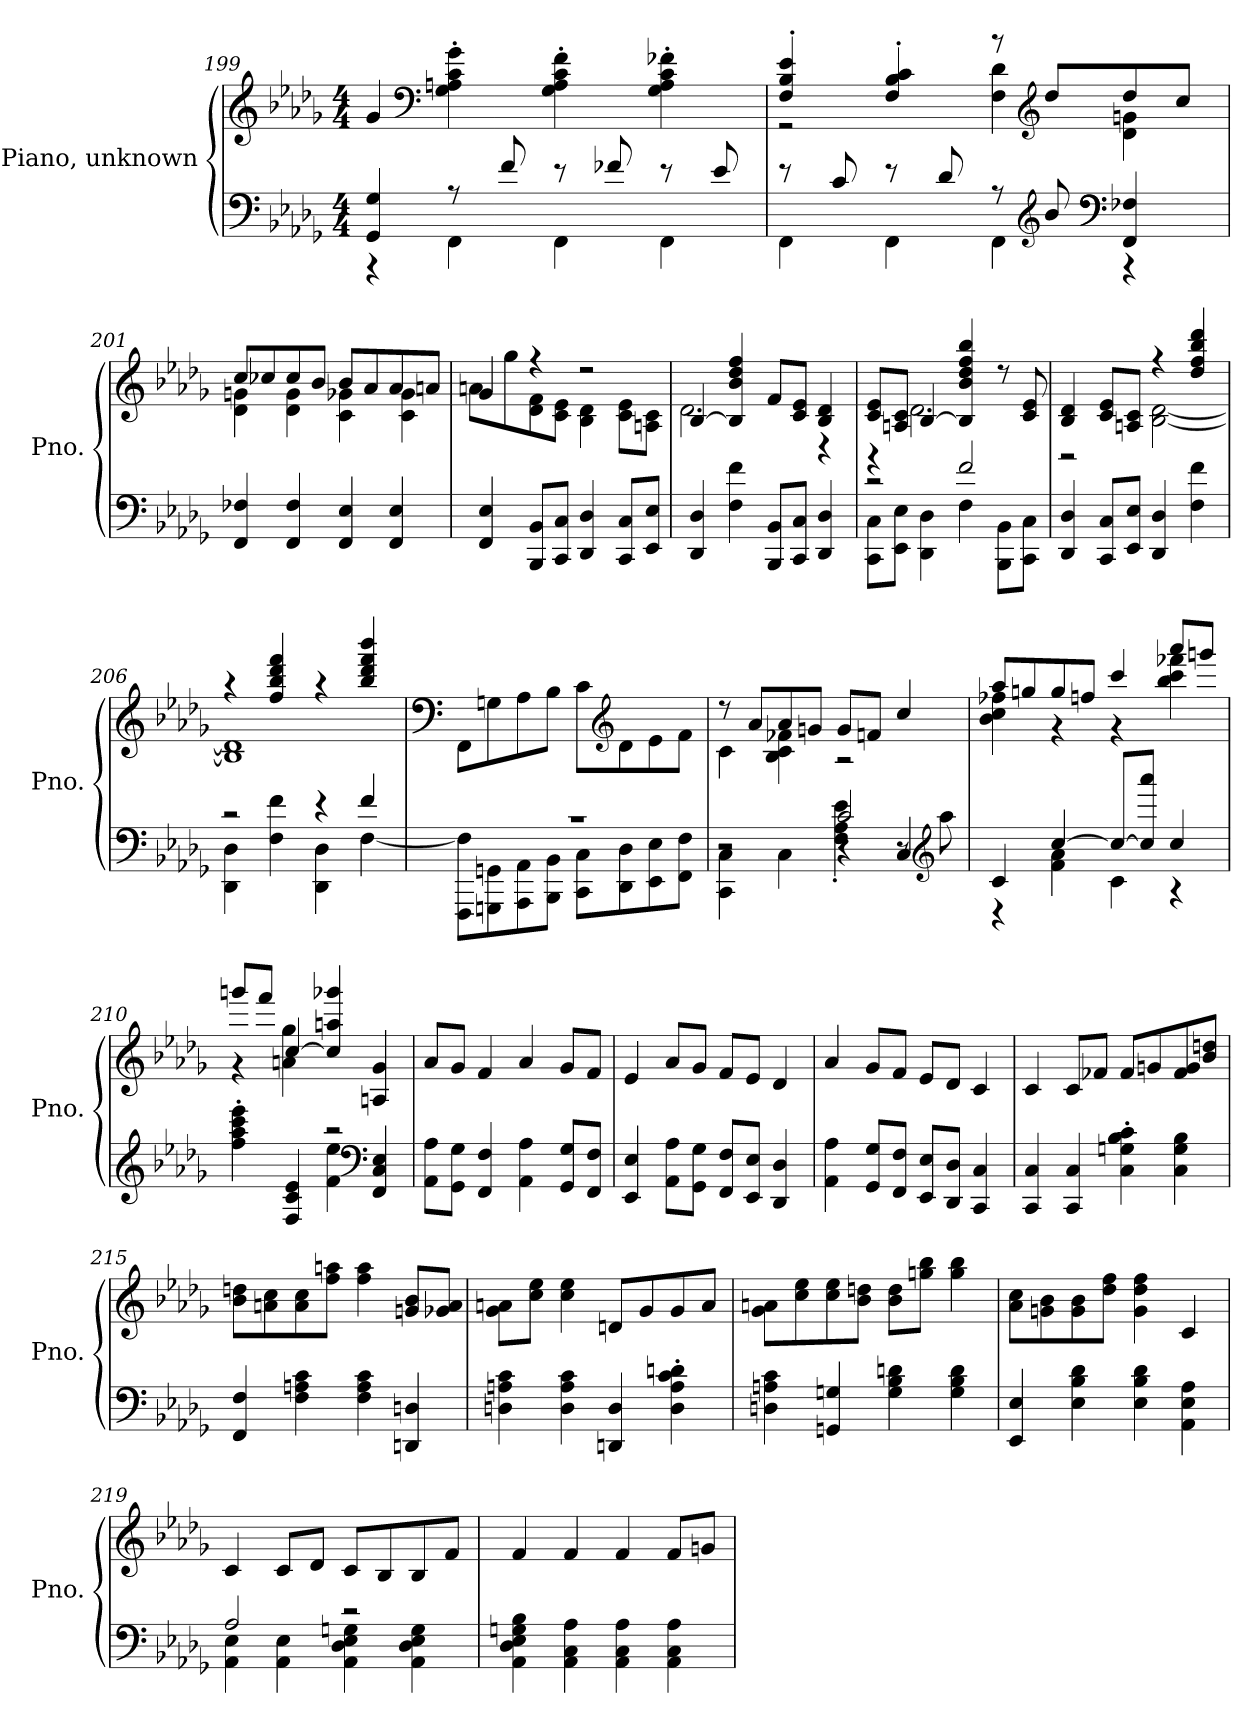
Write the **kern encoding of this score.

**kern	**kern
*part1	*part1
*staff2	*staff1
*I"Piano, unknown	*
*I'Pno.	*
*clefF4	*clefG2
*k[b-e-a-d-g-]	*k[b-e-a-d-g-]
*M4/4	*M4/4
=199	=199
*^	*
4GG-/ 4G-/	4r	4g-/
*	*	*clefF4
8r	4FF\	4G-\' 4An\' 4c\' 4g-\'
8f/	.	.
8r	4FF\	4G-\' 4A\' 4c\' 4f\'
8f-X/	.	.
8r	4FF\	4G-\' 4A\' 4c\' 4f-X\'
8e-/	.	.
!!LO:LB:g=z
=200	=200	=200
*	*	*^
8r	4FF\	4F/' 4B-/' 4e-/'	2r
8c/	.	.	.
8r	4FF\	4F/' 4B-/' 4c/'	.
8d-/	.	.	.
8r	4FF\	8r	4F\ 4d-\
*clefG2	*	*clefG2	*
8b-/	.	8dd-/L	.
*clefF4	*	*	*
4FF/ 4F-X/	4r	8dd-/	4d-\ 4gn\
.	.	8cc/J	.
*v	*v	*	*
=201	=201	=201
4FF/ 4F-X/	8cc/L	4d-\ 4gn\
.	8cc-X/	.
4FF/ 4F-/	8cc-/	4d-\ 4g\
.	8b-/J	.
4FF/ 4E-/	8b-/L	4c\ 4g-X\
.	8a-/	.
4FF/ 4E-/	8a-/	4c\ 4g-\
.	8an/J	.
=202	=202	=202
4FF/ 4E-/	4g-/	8an\L
.	.	8gg-\
8BBB-/ 8BB-/L	4r	8d-\ 8f\
8CC/ 8C/J	.	8c\ 8e-\J
4DD-/ 4D-/	2r	4B-\ 4d-\
8CC/ 8C/L	.	8c\ 8e-\L
8EE-/ 8E-/J	.	8An\ 8c\J
!!LO:LB:g=z	!!
=203	=203	=203
4DD-/ 4D-/	[4B-/	2.d-\
4F\ 4f\	4B-/] 4b-/ 4dd-/ 4ff/	.
8BBB-/ 8BB-/L	8f/L	.
8CC/ 8C/J	8c/ 8e-/J	.
4DD-/ 4D-/	4B-/ 4d-/	4r
=204	=204	=204
*^	*	*
2r	8CC\ 8C\L	8c/ 8e-/L	4r
.	8EE-\ 8E-\J	8An/ 8c/J	.
.	4DD-\ 4D-\	[4B-/	2.d-\
2f/	4F\	4B-/] 4b-/ 4dd-/ 4ff/ 4bb-/	.
.	8BBB-\ 8BB-\L	8r	.
.	8CC\ 8C\J	8c/ 8e-/	.
*v	*v	*	*
=205	=205	=205
4DD-/ 4D-/	4B-/ 4d-/	2r
8CC/ 8C/L	8c/ 8e-/L	.
8EE-/ 8E-/J	8An/ 8c/J	.
4DD-/ 4D-/	4r	[2B-\ [2d-\
4F\ 4f\	4dd-/ 4ff/ 4bb-/ 4ddd-/	.
=206	=206	=206
*^	*	*
2r	4DD-\ 4D-\	4r	1B-] 1d-]
.	4F\ 4f\	4ff/ 4bb-/ 4ddd-/ 4fff/	.
4r	4DD-\ 4D-\	4r	.
4f/	[4F\	4bb-/ 4ddd-/ 4fff/ 4bbb-/	.
*	*	*v	*v
!!LO:LB:g=z
=207	=207	=207
*	*	*clefF4
1r	8FFF\ 8F\]L	8FF\L
.	8GGGn\ 8GGn\	8Gn\
.	8AAA-\ 8AA-\	8A-\
.	8BBB-\ 8BB-\J	8B-\J
.	8CC\ 8C\L	8c\L
*	*	*clefG2
.	8DD-\ 8D-\	8d-\
.	8EE-\ 8E-\	8e-\
.	8FF\ 8F\J	8f\J
=208	=208	=208
*	*^	*^
2r	4CC\ 4C\	2r	8r	4c\
.	.	.	8a-/L	.
.	4C\	.	8a-/	4B-\ 4c\ 4f-X\
.	.	.	8gn/J	.
2c/	4F\' 4A-\' 4e-\'	4r	8g/L	2r
.	.	.	8fn/J	.
.	8r	4C/	4cc/	.
*clefG2	*	*	*	*
.	8aa-\	.	.	.
*	*v	*v	*	*
=209	=209	=209	=209
4c/	4r	8aa-/L	4b-\ 4cc\ 4ff-X\
.	.	8ggn/	.
[4cc/	4f\ 4a-\	8gg/	4r
.	.	8ffn/J	.
8cc/L_	4c\	4ccc/	4r
8cc/] 8aaa-/J	.	.	.
4cc/	4r	8aaa-/L	4bb-\ 4ccc\ 4fff-X\
.	.	8gggn/J	.
*v	*v	*	*
!!LO:LB:g=z	!!
=210	=210	=210
4ff\' 4aa-\' 4ccc\' 4eee-\'	8gggn/L	4r
.	8fff/J	.
4F/ 4c/ 4e-/	[4cc/	4an\ 4gg-\
4f\ 4ee-\	4cc/] 4aan/ 4ggg-X/	2r
*clefF4	*	*
4FF/ 4C/ 4E-/	4An/ 4g-/	.
*	*v	*v
=211	=211
8AA-\ 8A-\L	8a-/L
8GG-\ 8G-\J	8g-/J
4FF/ 4F/	4f/
4AA-\ 4A-\	4a-/
8GG-/ 8G-/L	8g-/L
8FF/ 8F/J	8f/J
=212	=212
4EE-/ 4E-/	4e-/
8AA-\ 8A-\L	8a-/L
8GG-\ 8G-\J	8g-/J
8FF/ 8F/L	8f/L
8EE-/ 8E-/J	8e-/J
4DD-/ 4D-/	4d-/
=213	=213
4AA-\ 4A-\	4a-/
8GG-/ 8G-/L	8g-/L
8FF/ 8F/J	8f/J
8EE-/ 8E-/L	8e-/L
8DD-/ 8D-/J	8d-/J
4CC/ 4C/	4c/
=214	=214
4CC/ 4C/	4c/
4CC/ 4C/	8c/L
.	8f-X/J
4C\' 4Gn\' 4B-\' 4c\'	8f-/L
.	8gn/
4C\ 4G\ 4B-\	8f-/ 8g/
.	8b-/ 8ddn/J
!!LO:PB:g=z
=215	=215
4FF/ 4F/	8b-\ 8ddn\L
.	8an\ 8cc\
4F\ 4An\ 4c\	8a\ 8cc\
.	8ff\ 8aan\J
4F\ 4A\ 4c\	4ff\ 4aa\
4DDn/ 4Dn/	8gn/ 8b-/L
.	8g-X/ 8a/J
=216	=216
4Dn\ 4An\ 4c\	8g-\ 8an\L
.	8cc\ 8ee-\J
4D\ 4A\ 4c\	4cc\ 4ee-\
4DDn/ 4D/	8dn/L
.	8g-/
4D\' 4A\' 4c\' 4dn\'	8g-/
.	8a/J
=217	=217
4Dn\ 4An\ 4c\	8g-\ 8an\L
.	8cc\ 8ee-\
4GGn/ 4Gn/	8cc\ 8ee-\
.	8b-\ 8ddn\J
4G\ 4B-\ 4dn\	8b-\ 8dd\L
.	8ggn\ 8bb-\J
4G\ 4B-\ 4d\	4gg\ 4bb-\
=218	=218
4EE-/ 4E-/	8a-\ 8cc\L
.	8gn\ 8b-\
4E-\ 4B-\ 4d-\	8g\ 8b-\
.	8dd-\ 8ff\J
4E-\ 4B-\ 4d-\	4g\ 4dd-\ 4ff\
4AA-\ 4E-\ 4A-\	4c/
!!LO:LB:g=z
=219	=219
*^	*
2A-/	4AA-\ 4E-\	4c/
.	4AA-\ 4E-\	8c/L
.	.	8d-/J
2r	4AA-\ 4D-\ 4E-\ 4Gn\	8c/L
.	.	8B-/
.	4AA-\ 4D-\ 4E-\ 4G\	8B-/
.	.	8f/J
*v	*v	*
=220	=220
4AA-\ 4D-\ 4E-\ 4Gn\ 4B-\	4f/
4AA-\ 4C\ 4A-\	4f/
4AA-\ 4C\ 4A-\	4f/
4AA-\ 4C\ 4A-\	8f/L
.	8gn/J
=	=
*-	*-
